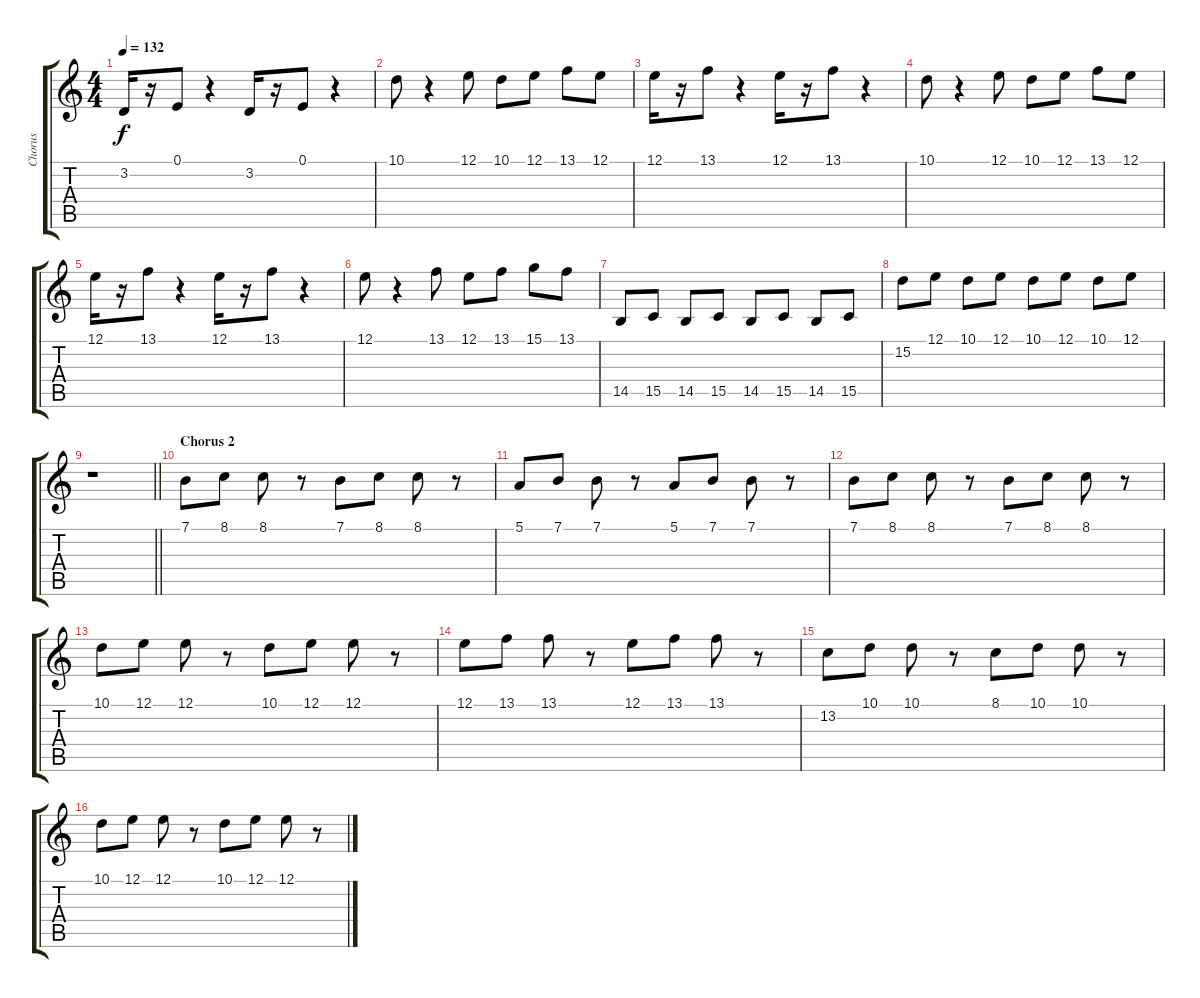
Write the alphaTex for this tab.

\track ("Chorus" "Chorus") {instrument voiceoohs}
\staff {score tabs}
\tuning (E4 B3 G3 D3 A2 E2) {hide}
\ts (4 4)
\tempo 132
\clef g2
\ks c
3.2.16{dy f} r.16 0.1.8 r.4 3.2.16 r.16 0.1.8 r.4 |
10.1.8 r.4 12.1.8 10.1.8 12.1.8 13.1.8 12.1.8 |
12.1.16 r.16 13.1.8 r.4 12.1.16 r.16 13.1.8 r.4 |
10.1.8 r.4 12.1.8 10.1.8 12.1.8 13.1.8 12.1.8 |
12.1.16 r.16 13.1.8 r.4 12.1.16 r.16 13.1.8 r.4 |
12.1.8 r.4 13.1.8 12.1.8 13.1.8 15.1.8 13.1.8 |
14.5.8 15.5.8 14.5.8 15.5.8 14.5.8 15.5.8 14.5.8 15.5.8 |
15.2.8 12.1.8 10.1.8 12.1.8 10.1.8 12.1.8 10.1.8 12.1.8 |
\barLineRight lightlight
r.1 |
\section ("" "Chorus 2")
7.1.8 8.1.8 8.1.8 r.8 7.1.8 8.1.8 8.1.8 r.8 |
5.1.8 7.1.8 7.1.8 r.8 5.1.8 7.1.8 7.1.8 r.8 |
7.1.8 8.1.8 8.1.8 r.8 7.1.8 8.1.8 8.1.8 r.8 |
10.1.8 12.1.8 12.1.8 r.8 10.1.8 12.1.8 12.1.8 r.8 |
12.1.8 13.1.8 13.1.8 r.8 12.1.8 13.1.8 13.1.8 r.8 |
13.2.8 10.1.8 10.1.8 r.8 8.1.8 10.1.8 10.1.8 r.8 |
10.1.8 12.1.8 12.1.8 r.8 10.1.8 12.1.8 12.1.8 r.8
